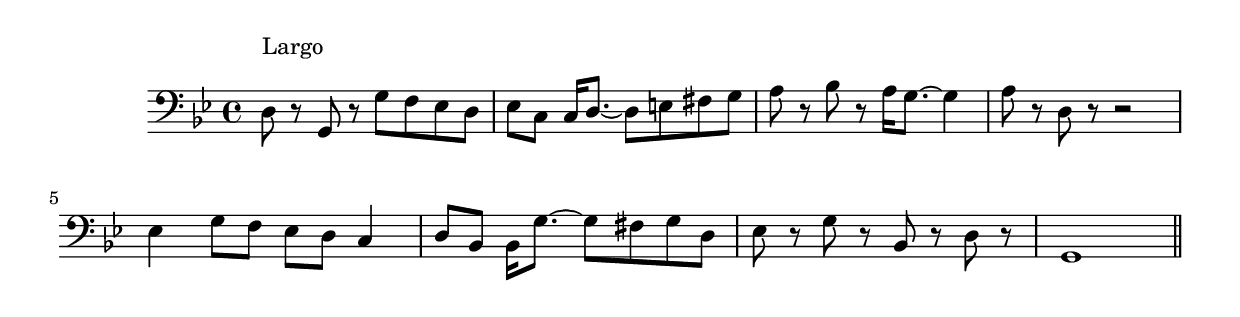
\version "2.19.49"
%{\header {
  composer = "B. Crowell"
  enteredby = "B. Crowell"
}%}
\score{{\key g \minor
\time 4/4
%{\tempo 4=70
%}\clef bass
\relative d {
  d8^\markup{\column { "Largo" " " }} r g, r g' f es d | es c c16 d8.~ d8 e fis g |
  a8 r bes r a16 g8.~ g4 | a8 r d, r r2 |
  es4 g8 f es d c4 | d8 bes bes16 g'8.~ g8 fis g d | es8 r g r bes, r d r | g,1
  \bar "||"
}

}}